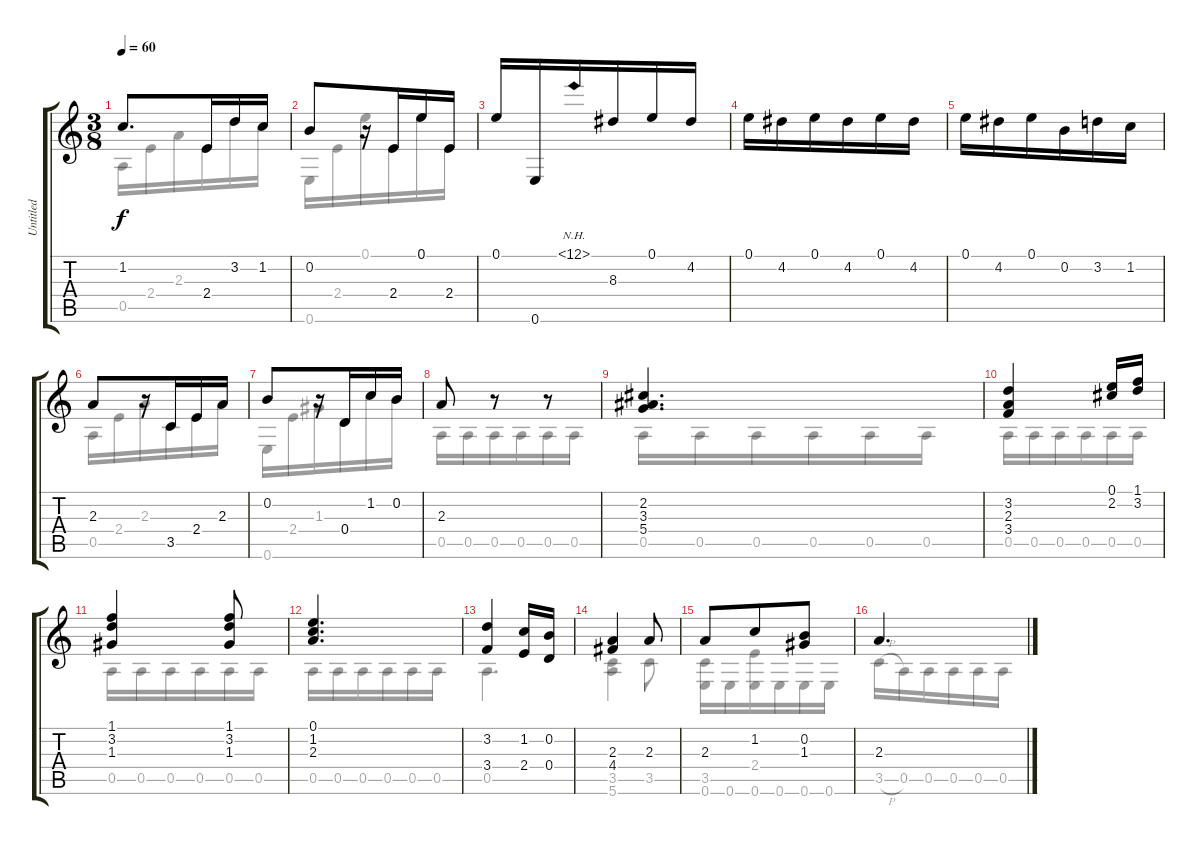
\track ("Untitled" "Untitled") {instrument acousticguitarnylon}
\staff {score tabs}
\tuning (E4 B3 G3 D3 A2 E2) {hide}
\voice
\ts (3 8)
\tempo 60
\clef g2
\ks c
1.2.8{d dy f} 2.4.16 3.2.16 1.2.16 |
0.2.8 r.16 2.4.16 0.1.16 2.4.16 |
0.1.16 0.6.16 12.1{nh}.16 8.3.16 0.1.16 4.2.16 |
0.1.16 4.2.16 0.1.16 4.2.16 0.1.16 4.2.16 |
0.1.16 4.2.16 0.1.16 0.2.16 3.2.16 1.2.16 |
2.3.8 r.16 3.5.16 2.4.16 2.3.16 |
0.2.8 r.16 0.4.16 1.2.16 0.2.16 |
2.3.8 r.8 r.8 |
(2.2 3.3 5.4).4{d} |
(3.2 2.3 3.4).4 (0.1 2.2).16 (1.1 3.2).16 |
(1.1 3.2 1.3).4 (1.1 3.2 1.3).8 |
(0.1 1.2 2.3).4{d} |
(3.2 3.4).4 (1.2 2.4).16 (0.2 0.4).16 |
(2.3 4.4).4 2.3.8 |
2.3.8 1.2.8 (0.2 1.3).8 |
2.3.4{d}
\voice
\clef g2
\ottava regular
\simile none
\ks c
0.5.16{dy f} 2.4.16 2.3.16 2.4.16 3.2.16 1.2.16 |
0.6.16 2.4.16 0.1.16 2.4.16 0.1.16 2.4.16 |
|
|
|
0.5.16 2.4.16 2.3.16 3.5.16 2.4.16 2.3.16 |
0.6.16 2.4.16 1.3.16 0.4.16 1.2.16 0.2.16 |
0.5.16 0.5.16 0.5.16 0.5.16 0.5.16 0.5.16 |
0.5.16 0.5.16 0.5.16 0.5.16 0.5.16 0.5.16 |
0.5.16 0.5.16 0.5.16 0.5.16 0.5.16 0.5.16 |
0.5.16 0.5.16 0.5.16 0.5.16 0.5.16 0.5.16 |
0.5.16 0.5.16 0.5.16 0.5.16 0.5.16 0.5.16 |
0.5.4{d} |
(3.5 5.6).4 3.5.8 |
(3.5 0.6).16 0.6.16 (2.4 0.6).16 0.6.16 0.6.16 0.6.16 |
3.5{h}.16 0.5.16 0.5.16 0.5.16 0.5.16 0.5.16
